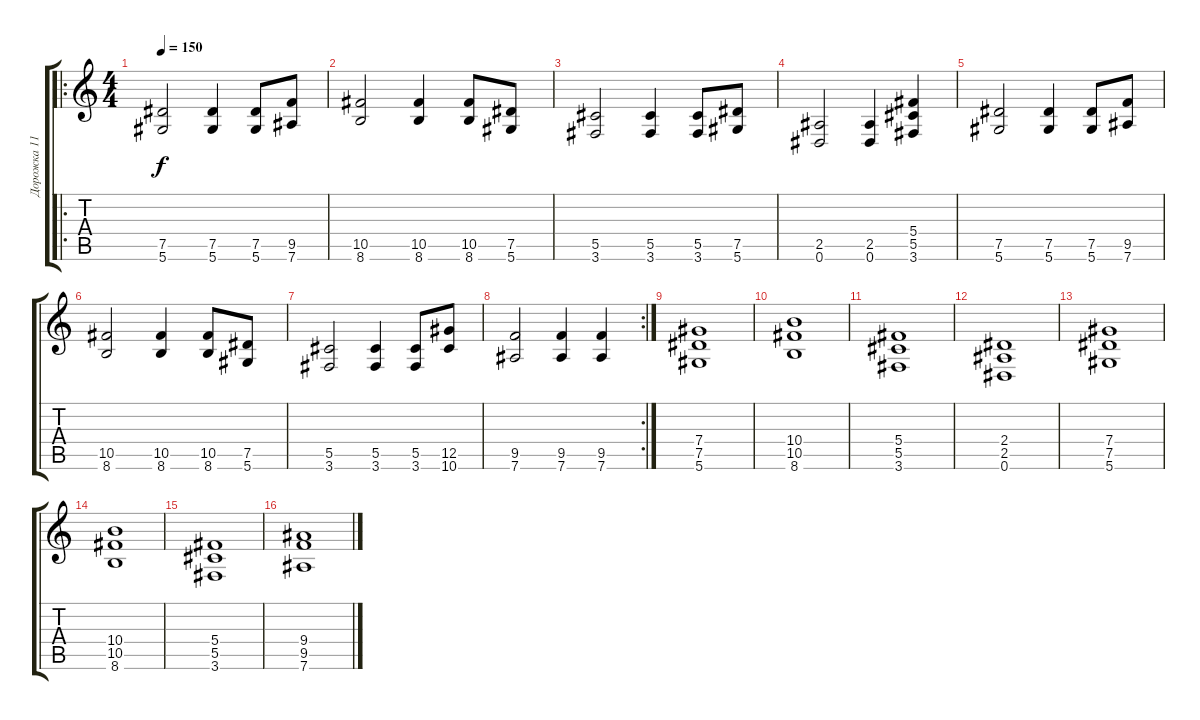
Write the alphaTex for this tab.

\track ("Дорожка 11" "Дорожка 11") {instrument distortionguitar}
\staff {score tabs}
\tuning (Eb4 Bb3 Gb3 Db3 Ab2 Eb2) {hide}
\ro
\ts (4 4)
\tempo 150
\clef g2
\ks c
(7.5 5.6).2{dy f} (7.5 5.6).4 (7.5 5.6).8 (9.5 7.6).8 |
(10.5 8.6).2 (10.5 8.6).4 (10.5 8.6).8 (7.5 5.6).8 |
(5.5 3.6).2 (5.5 3.6).4 (5.5 3.6).8 (7.5 5.6).8 |
(2.5 0.6).2 (2.5 0.6).4 (5.4 5.5 3.6).4 |
(7.5 5.6).2 (7.5 5.6).4 (7.5 5.6).8 (9.5 7.6).8 |
(10.5 8.6).2 (10.5 8.6).4 (10.5 8.6).8 (7.5 5.6).8 |
(5.5 3.6).2 (5.5 3.6).4 (5.5 3.6).8 (12.5 10.6).8 |
\rc 2
(9.5 7.6).2 (9.5 7.6).4 (9.5 7.6).4 |
(7.4 7.5 5.6).1 |
(10.4 10.5 8.6).1 |
(5.4 5.5 3.6).1 |
(2.4 2.5 0.6).1 |
(7.4 7.5 5.6).1 |
(10.4 10.5 8.6).1 |
(5.4 5.5 3.6).1 |
(9.4 9.5 7.6).1
